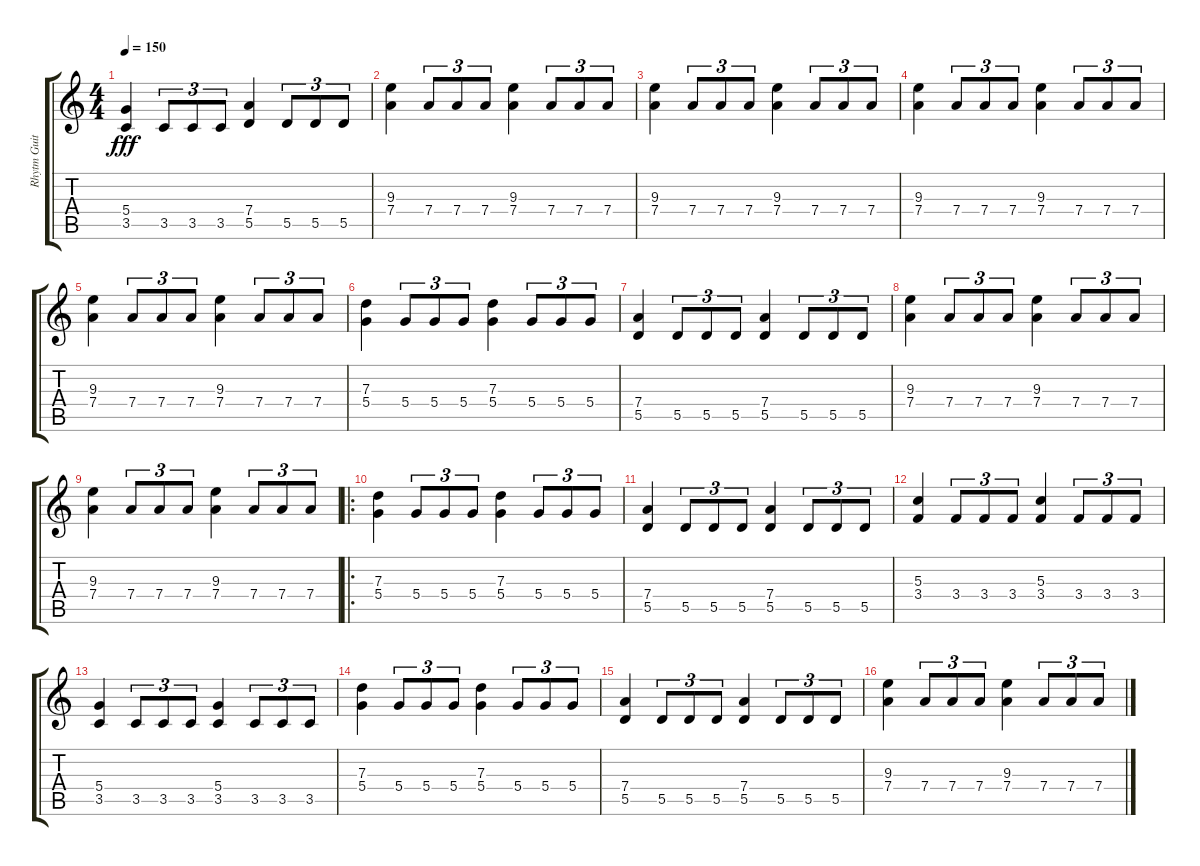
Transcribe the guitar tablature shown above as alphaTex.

\track ("Rhytm Guitar" "Rhytm Guit") {instrument distortionguitar}
\staff {score tabs}
\tuning (E4 B3 G3 D3 A2 E2) {hide}
\ts (4 4)
\tempo 150
\clef g2
\ks c
(5.4 3.5).4{dy fff} 3.5.8{tu (3 2)} 3.5.8{tu (3 2)} 3.5.8{tu (3 2)} (7.4 5.5).4 5.5.8{tu (3 2)} 5.5.8{tu (3 2)} 5.5.8{tu (3 2)} |
(9.3 7.4).4 7.4.8{tu (3 2)} 7.4.8{tu (3 2)} 7.4.8{tu (3 2)} (9.3 7.4).4 7.4.8{tu (3 2)} 7.4.8{tu (3 2)} 7.4.8{tu (3 2)} |
(9.3 7.4).4 7.4.8{tu (3 2)} 7.4.8{tu (3 2)} 7.4.8{tu (3 2)} (9.3 7.4).4 7.4.8{tu (3 2)} 7.4.8{tu (3 2)} 7.4.8{tu (3 2)} |
(9.3 7.4).4 7.4.8{tu (3 2)} 7.4.8{tu (3 2)} 7.4.8{tu (3 2)} (9.3 7.4).4 7.4.8{tu (3 2)} 7.4.8{tu (3 2)} 7.4.8{tu (3 2)} |
(9.3 7.4).4 7.4.8{tu (3 2)} 7.4.8{tu (3 2)} 7.4.8{tu (3 2)} (9.3 7.4).4 7.4.8{tu (3 2)} 7.4.8{tu (3 2)} 7.4.8{tu (3 2)} |
(7.3 5.4).4 5.4.8{tu (3 2)} 5.4.8{tu (3 2)} 5.4.8{tu (3 2)} (7.3 5.4).4 5.4.8{tu (3 2)} 5.4.8{tu (3 2)} 5.4.8{tu (3 2)} |
(7.4 5.5).4 5.5.8{tu (3 2)} 5.5.8{tu (3 2)} 5.5.8{tu (3 2)} (7.4 5.5).4 5.5.8{tu (3 2)} 5.5.8{tu (3 2)} 5.5.8{tu (3 2)} |
(9.3 7.4).4 7.4.8{tu (3 2)} 7.4.8{tu (3 2)} 7.4.8{tu (3 2)} (9.3 7.4).4 7.4.8{tu (3 2)} 7.4.8{tu (3 2)} 7.4.8{tu (3 2)} |
(9.3 7.4).4 7.4.8{tu (3 2)} 7.4.8{tu (3 2)} 7.4.8{tu (3 2)} (9.3 7.4).4 7.4.8{tu (3 2)} 7.4.8{tu (3 2)} 7.4.8{tu (3 2)} |
\ro
(7.3 5.4).4 5.4.8{tu (3 2)} 5.4.8{tu (3 2)} 5.4.8{tu (3 2)} (7.3 5.4).4 5.4.8{tu (3 2)} 5.4.8{tu (3 2)} 5.4.8{tu (3 2)} |
(7.4 5.5).4 5.5.8{tu (3 2)} 5.5.8{tu (3 2)} 5.5.8{tu (3 2)} (7.4 5.5).4 5.5.8{tu (3 2)} 5.5.8{tu (3 2)} 5.5.8{tu (3 2)} |
(5.3 3.4).4 3.4.8{tu (3 2)} 3.4.8{tu (3 2)} 3.4.8{tu (3 2)} (5.3 3.4).4 3.4.8{tu (3 2)} 3.4.8{tu (3 2)} 3.4.8{tu (3 2)} |
(5.4 3.5).4 3.5.8{tu (3 2)} 3.5.8{tu (3 2)} 3.5.8{tu (3 2)} (5.4 3.5).4 3.5.8{tu (3 2)} 3.5.8{tu (3 2)} 3.5.8{tu (3 2)} |
(7.3 5.4).4 5.4.8{tu (3 2)} 5.4.8{tu (3 2)} 5.4.8{tu (3 2)} (7.3 5.4).4 5.4.8{tu (3 2)} 5.4.8{tu (3 2)} 5.4.8{tu (3 2)} |
(7.4 5.5).4 5.5.8{tu (3 2)} 5.5.8{tu (3 2)} 5.5.8{tu (3 2)} (7.4 5.5).4 5.5.8{tu (3 2)} 5.5.8{tu (3 2)} 5.5.8{tu (3 2)} |
(9.3 7.4).4 7.4.8{tu (3 2)} 7.4.8{tu (3 2)} 7.4.8{tu (3 2)} (9.3 7.4).4 7.4.8{tu (3 2)} 7.4.8{tu (3 2)} 7.4.8{tu (3 2)}
